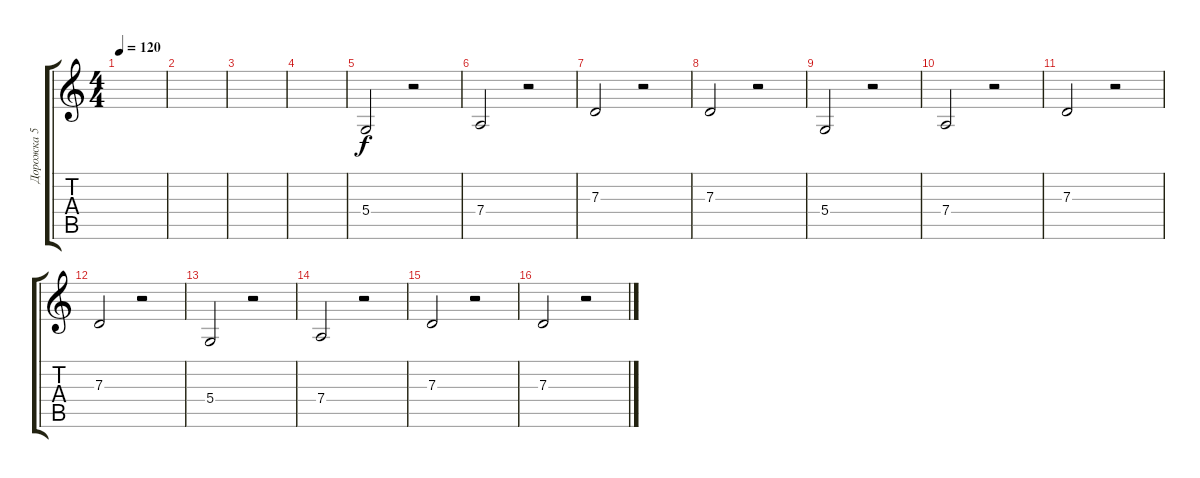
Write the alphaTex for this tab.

\track ("Дорожка 5" "Дорожка 5") {instrument electricpiano2}
\staff {score tabs}
\tuning (E4 B3 G3 D3 A2 E2) {hide}
\ts (4 4)
\tempo 120
\clef g2
\ks c
|
|
|
|
5.4.2{instrument telephonering} r.2 |
7.4.2 r.2 |
7.3.2 r.2 |
7.3.2 r.2 |
5.4.2 r.2 |
7.4.2 r.2 |
7.3.2 r.2 |
7.3.2 r.2 |
5.4.2 r.2 |
7.4.2 r.2 |
7.3.2 r.2 |
7.3.2 r.2
